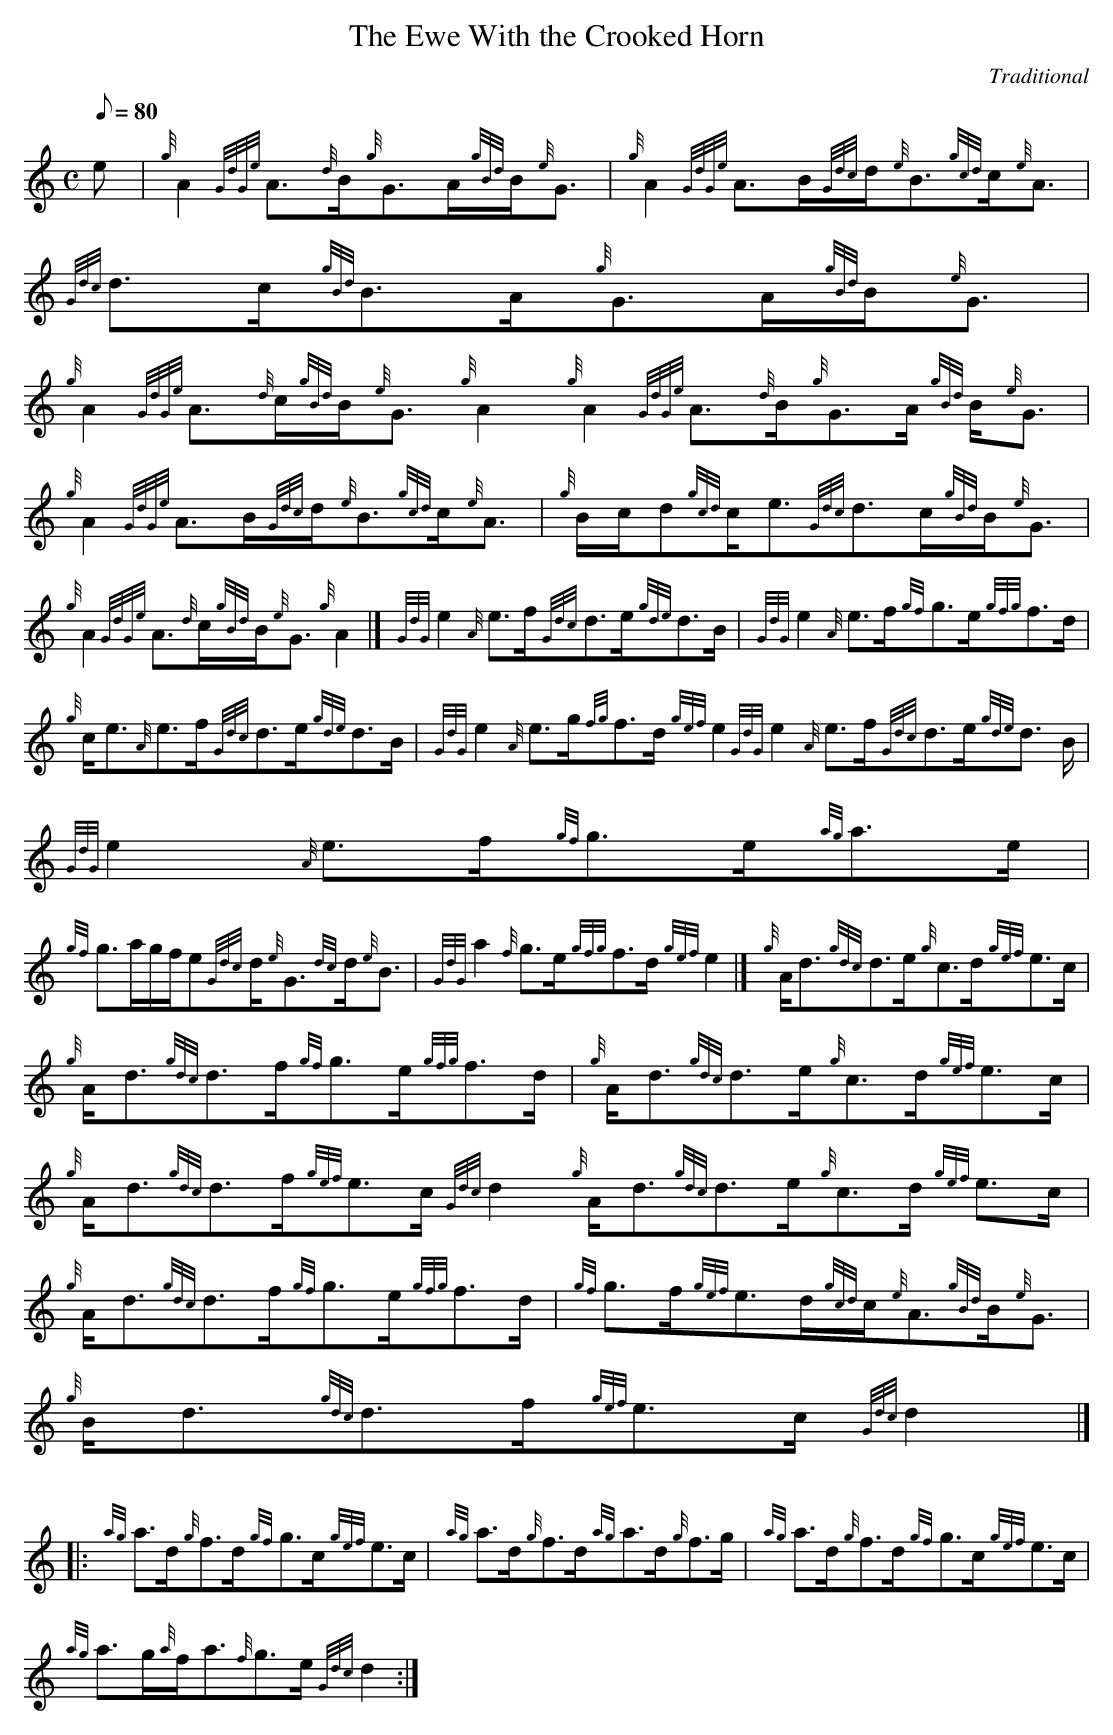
X:1
T:The Ewe With the Crooked Horn
M:C
L:1/8
Q:80
C:Traditional
K:HP
e|
{g}A2{GdGe}A3/2{d}B/2{g}G3/2A/2{gBd}B/2{e}G3/2|
{g}A2{GdGe}A3/2B/2{Gdc}d/2{e}B3/2{gcd}c/2{e}A3/2|
{Gdc}d3/2c/2{gBd}B3/2A/2{g}G3/2A/2{gBd}B/2{e}G3/2|  !
{g}A2{GdGe}A3/2{d}c/2{gBd}B/2{e}G3/2{g}A2{g}A2{GdGe}A3/2{d}B/2{g}G3/2A/2
{gBd}B/2{e}G3/2|
{g}A2{GdGe}A3/2B/2{Gdc}d/2{e}B3/2{gcd}c/2{e}A3/2|
{g}B/2c/2d{gcd}c/2e3/2{Gdc}d3/2c/2{gBd}B/2{e}G3/2|  !
{g}A2{GdGe}A3/2{d}c/2{gBd}B/2{e}G3/2{g}A2|]
{GdG}e2{A}e3/2f/2{Gdc}d3/2e/2{gde}d3/2B/2|
{GdG}e2{A}e3/2f/2{gf}g3/2e/2{gfg}f3/2d/2|  !
{g}c/2e3/2{A}e3/2f/2{Gdc}d3/2e/2{gde}d3/2B/2|
{GdG}e2{A}e3/2g/2{fg}f3/2d/2{gef}e2{GdG}e2{A}e3/2f/2{Gdc}d3/2e/2{gde}d3/
2B/2|
{GdG}e2{A}e3/2f/2{gf}g3/2e/2{ag}a3/2e/2|  !
{gf}g3/2a/2g/2f/2e{Gdc}d/2{e}G3/2{dc}d/2{e}B3/2|
{GdG}a2{f}g3/2e/2{gfg}f3/2d/2{gef}e2|]
{g}A/2d3/2{gdc}d3/2e/2{g}c3/2d/2{gef}e3/2c/2|  !
{g}A/2d3/2{gdc}d3/2f/2{gf}g3/2e/2{gfg}f3/2d/2|
{g}A/2d3/2{gdc}d3/2e/2{g}c3/2d/2{gef}e3/2c/2|
{g}A/2d3/2{gdc}d3/2f/2{gef}e3/2c/2{Gdc}d2{g}A/2d3/2{gdc}d3/2e/2{g}c3/2d/
2{gef}e3/2c/2|  !
{g}A/2d3/2{gdc}d3/2f/2{gf}g3/2e/2{gfg}f3/2d/2|
{gf}g3/2f/2{gef}e3/2d/2{gcd}c/2{e}A3/2{gBd}B/2{e}G3/2|
{g}B/2d3/2{gdc}d3/2f/2{gef}e3/2c/2{Gdc}d2|] |:  !
{ag}a3/2d/2{g}f3/2d/2{gf}g3/2c/2{gef}e3/2c/2|
{ag}a3/2d/2{g}f3/2d/2{ag}a3/2d/2{g}f3/2g/2|
{ag}a3/2d/2{g}f3/2d/2{gf}g3/2c/2{gef}e3/2c/2|  !
{ag}a3/2g/2{a}f/2a3/2{f}g3/2e/2{Gdc}d2:|
